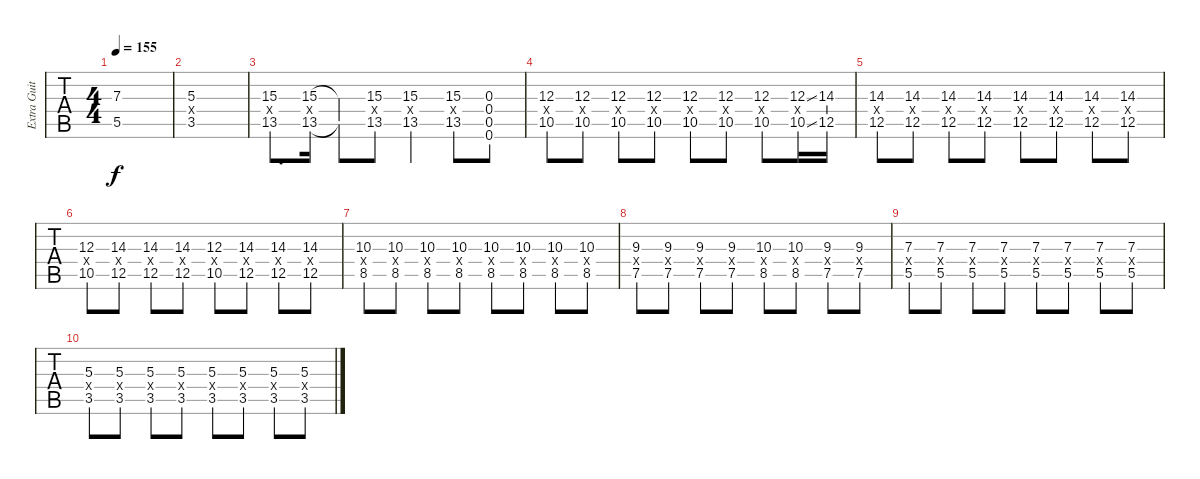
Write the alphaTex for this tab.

\track ("Extra Guitar Two" "Extra Guit") {instrument distortionguitar}
\staff {tabs}
\tuning (Eb4 Bb3 Gb3 Db3 Ab2 Eb2) {hide}
\ts (4 4)
\tempo 155
\clef g2
\ks c
(7.3 5.5).1{dy f} |
(5.3 3.4{x} 3.5).1 |
(15.3 13.4{x} 13.5).8{d} (15.3 13.4{x} 13.5).16 (15.3{t} 13.5{t}).8 (15.3 13.4{x} 13.5).8 (15.3 13.4{x} 13.5).4 (15.3 13.4{x} 13.5).8 (0.3 0.4 0.5 0.6).8 |
(12.3 10.4{x} 10.5).8 (12.3 10.4{x} 10.5).8 (12.3 10.4{x} 10.5).8 (12.3 10.4{x} 10.5).8 (12.3 10.4{x} 10.5).8 (12.3 10.4{x} 10.5).8 (12.3 10.4{x} 10.5).8 (12.3{ss} 10.4{x} 10.5{ss}).16 (14.3 12.5).16 |
(14.3 12.4{x} 12.5).8 (14.3 12.4{x} 12.5).8 (14.3 12.4{x} 12.5).8 (14.3 12.4{x} 12.5).8 (14.3 12.4{x} 12.5).8 (14.3 12.4{x} 12.5).8 (14.3 12.4{x} 12.5).8 (14.3 12.4{x} 12.5).8 |
(12.3 10.4{x} 10.5).8 (14.3 12.4{x} 12.5).8 (14.3 12.4{x} 12.5).8 (14.3 12.4{x} 12.5).8 (12.3 10.4{x} 10.5).8 (14.3 12.4{x} 12.5).8 (14.3 12.4{x} 12.5).8 (14.3 12.4{x} 12.5).8 |
(10.3 8.4{x} 8.5).8 (10.3 8.4{x} 8.5).8 (10.3 8.4{x} 8.5).8 (10.3 8.4{x} 8.5).8 (10.3 8.4{x} 8.5).8 (10.3 8.4{x} 8.5).8 (10.3 8.4{x} 8.5).8 (10.3 8.4{x} 8.5).8 |
(9.3 7.4{x} 7.5).8 (9.3 7.4{x} 7.5).8 (9.3 7.4{x} 7.5).8 (9.3 7.4{x} 7.5).8 (10.3 8.4{x} 8.5).8 (10.3 8.4{x} 8.5).8 (9.3 7.4{x} 7.5).8 (9.3 7.4{x} 7.5).8 |
(7.3 5.4{x} 5.5).8 (7.3 5.4{x} 5.5).8 (7.3 5.4{x} 5.5).8 (7.3 5.4{x} 5.5).8 (7.3 5.4{x} 5.5).8 (7.3 5.4{x} 5.5).8 (7.3 5.4{x} 5.5).8 (7.3 5.4{x} 5.5).8 |
(5.3 3.4{x} 3.5).8 (5.3 3.4{x} 3.5).8 (5.3 3.4{x} 3.5).8 (5.3 3.4{x} 3.5).8 (5.3 3.4{x} 3.5).8 (5.3 3.4{x} 3.5).8 (5.3 3.4{x} 3.5).8 (5.3 3.4{x} 3.5).8
